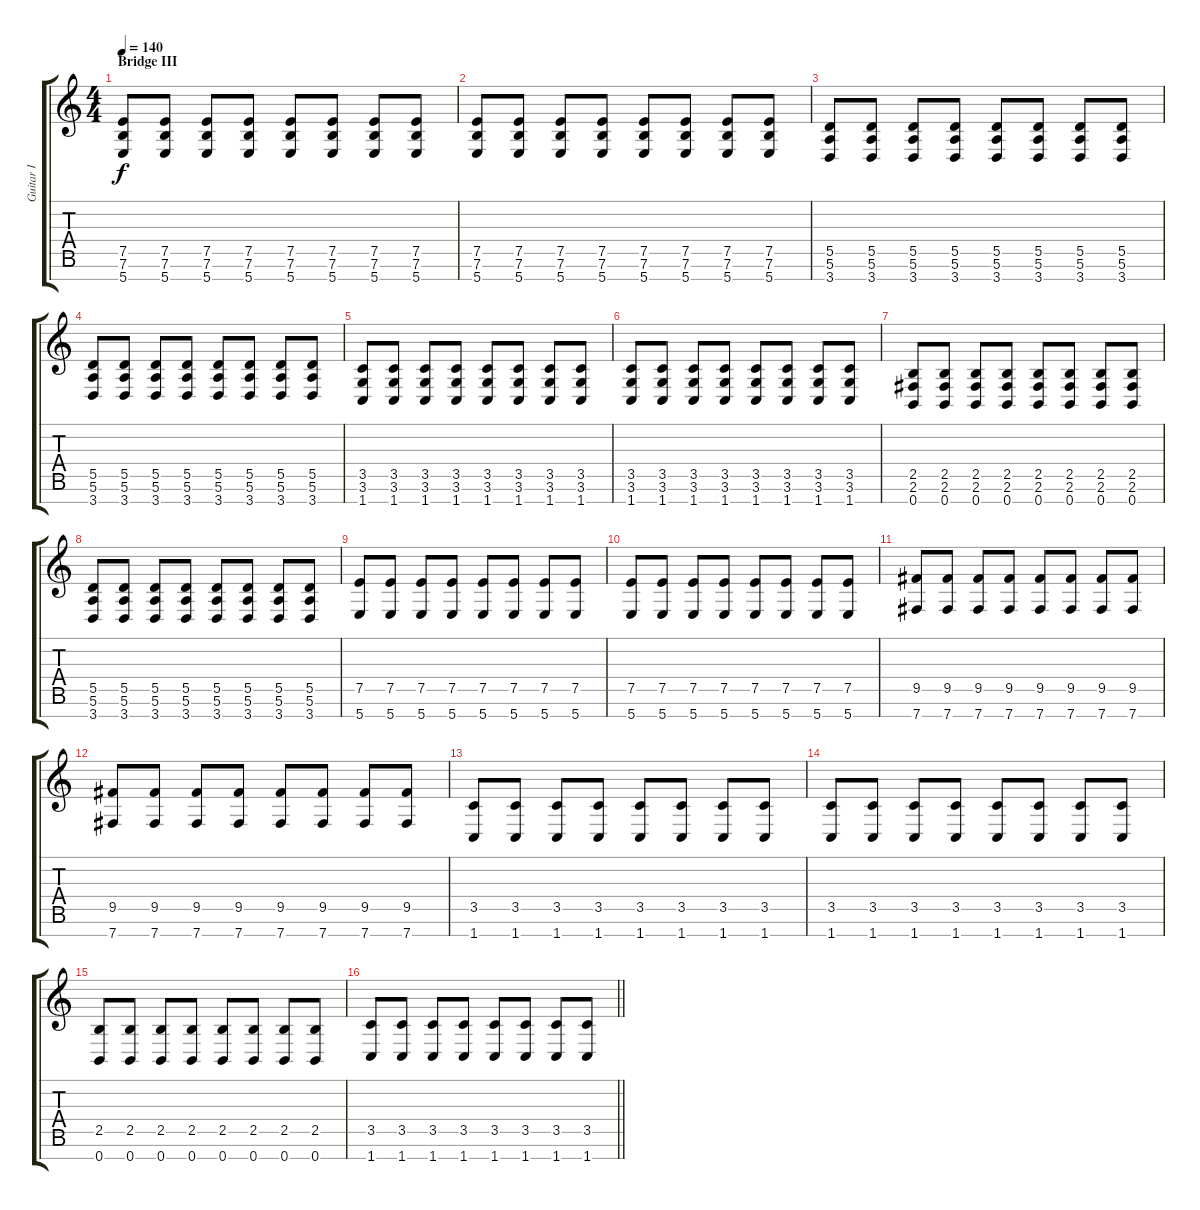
\track ("Guitar I" "Guitar I") {instrument distortionguitar}
\staff {score tabs}
\tuning (E4 B3 G3 D3 A2 E2 B1) {hide}
\ts (4 4)
\section ("" "Bridge III")
\tempo 140
\clef g2
\ks c
(7.5 7.6 5.7).8{dy f} (7.5 7.6 5.7).8 (7.5 7.6 5.7).8 (7.5 7.6 5.7).8 (7.5 7.6 5.7).8 (7.5 7.6 5.7).8 (7.5 7.6 5.7).8 (7.5 7.6 5.7).8 |
(7.5 7.6 5.7).8 (7.5 7.6 5.7).8 (7.5 7.6 5.7).8 (7.5 7.6 5.7).8 (7.5 7.6 5.7).8 (7.5 7.6 5.7).8 (7.5 7.6 5.7).8 (7.5 7.6 5.7).8 |
(5.5 5.6 3.7).8 (5.5 5.6 3.7).8 (5.5 5.6 3.7).8 (5.5 5.6 3.7).8 (5.5 5.6 3.7).8 (5.5 5.6 3.7).8 (5.5 5.6 3.7).8 (5.5 5.6 3.7).8 |
(5.5 5.6 3.7).8 (5.5 5.6 3.7).8 (5.5 5.6 3.7).8 (5.5 5.6 3.7).8 (5.5 5.6 3.7).8 (5.5 5.6 3.7).8 (5.5 5.6 3.7).8 (5.5 5.6 3.7).8 |
(3.5 3.6 1.7).8 (3.5 3.6 1.7).8 (3.5 3.6 1.7).8 (3.5 3.6 1.7).8 (3.5 3.6 1.7).8 (3.5 3.6 1.7).8 (3.5 3.6 1.7).8 (3.5 3.6 1.7).8 |
(3.5 3.6 1.7).8 (3.5 3.6 1.7).8 (3.5 3.6 1.7).8 (3.5 3.6 1.7).8 (3.5 3.6 1.7).8 (3.5 3.6 1.7).8 (3.5 3.6 1.7).8 (3.5 3.6 1.7).8 |
(2.5 2.6 0.7).8 (2.5 2.6 0.7).8 (2.5 2.6 0.7).8 (2.5 2.6 0.7).8 (2.5 2.6 0.7).8 (2.5 2.6 0.7).8 (2.5 2.6 0.7).8 (2.5 2.6 0.7).8 |
(5.5 5.6 3.7).8 (5.5 5.6 3.7).8 (5.5 5.6 3.7).8 (5.5 5.6 3.7).8 (5.5 5.6 3.7).8 (5.5 5.6 3.7).8 (5.5 5.6 3.7).8 (5.5 5.6 3.7).8 |
(7.5 5.7).8 (7.5 5.7).8 (7.5 5.7).8 (7.5 5.7).8 (7.5 5.7).8 (7.5 5.7).8 (7.5 5.7).8 (7.5 5.7).8 |
(7.5 5.7).8 (7.5 5.7).8 (7.5 5.7).8 (7.5 5.7).8 (7.5 5.7).8 (7.5 5.7).8 (7.5 5.7).8 (7.5 5.7).8 |
(9.5 7.7).8 (9.5 7.7).8 (9.5 7.7).8 (9.5 7.7).8 (9.5 7.7).8 (9.5 7.7).8 (9.5 7.7).8 (9.5 7.7).8 |
(9.5 7.7).8 (9.5 7.7).8 (9.5 7.7).8 (9.5 7.7).8 (9.5 7.7).8 (9.5 7.7).8 (9.5 7.7).8 (9.5 7.7).8 |
(3.5 1.7).8 (3.5 1.7).8 (3.5 1.7).8 (3.5 1.7).8 (3.5 1.7).8 (3.5 1.7).8 (3.5 1.7).8 (3.5 1.7).8 |
(3.5 1.7).8 (3.5 1.7).8 (3.5 1.7).8 (3.5 1.7).8 (3.5 1.7).8 (3.5 1.7).8 (3.5 1.7).8 (3.5 1.7).8 |
(2.5 0.7).8 (2.5 0.7).8 (2.5 0.7).8 (2.5 0.7).8 (2.5 0.7).8 (2.5 0.7).8 (2.5 0.7).8 (2.5 0.7).8 |
\barLineRight lightlight
(3.5 1.7).8 (3.5 1.7).8 (3.5 1.7).8 (3.5 1.7).8 (3.5 1.7).8 (3.5 1.7).8 (3.5 1.7).8 (3.5 1.7).8
